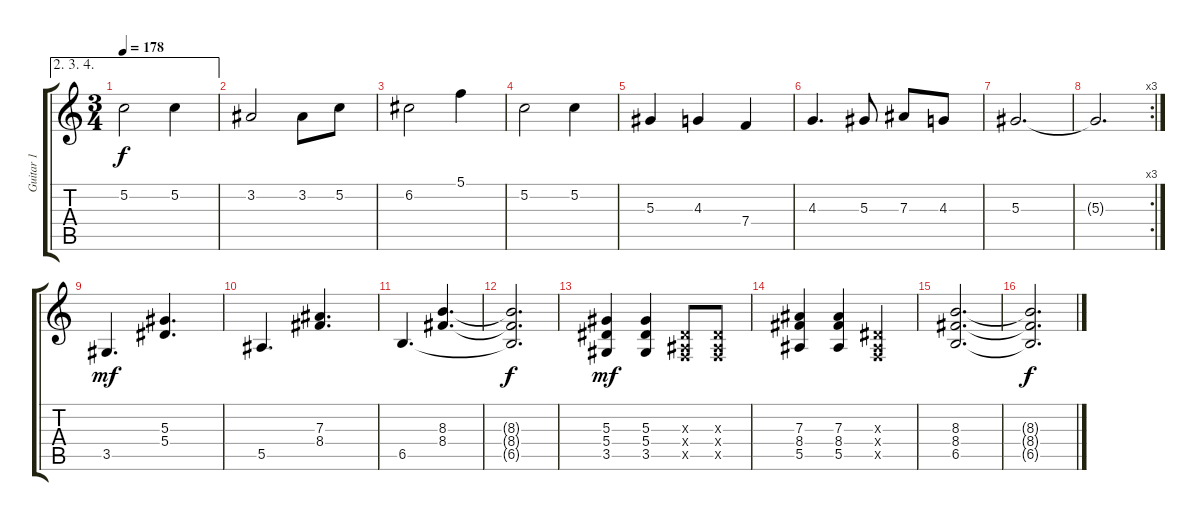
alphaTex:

\track ("Guitar 1" "Guitar 1") {instrument distortionguitar}
\staff {score tabs}
\tuning (C4 G3 Eb3 Bb2 F2 C2) {hide}
\ae (2 3 4)
\ts (3 4)
\tempo 178
\clef g2
\ks c
5.2.2{dy f} 5.2.4 |
3.2.2 3.2.8 5.2.8 |
6.2.2 5.1.4 |
5.2.2 5.2.4 |
5.3.4 4.3.4 7.4.4 |
4.3.4{d} 5.3.8 7.3.8 4.3.8 |
5.3.2{d} |
\rc 3
5.3{t}.2{d} |
3.5.4{d dy mf volume 12 balance 14 instrument distortionguitar} (5.3 5.4).4{d} |
5.5.4{d} (7.3 8.4).4{d} |
6.5.4{d} (8.3 8.4).4{d} |
(8.3{t} 8.4{t} 6.5{t}).2{d dy f} |
(5.3 5.4 3.5).4{dy mf} (5.3 5.4 3.5).4 (0.3{x} 0.4{x} 0.5{x}).8 (0.3{x} 0.4{x} 0.5{x}).8 |
(7.3 8.4 5.5).4 (7.3 8.4 5.5).4 (0.3{x} 0.4{x} 0.5{x}).4 |
(8.3 8.4 6.5).2{d} |
(8.3{t} 8.4{t} 6.5{t}).2{d dy f}
